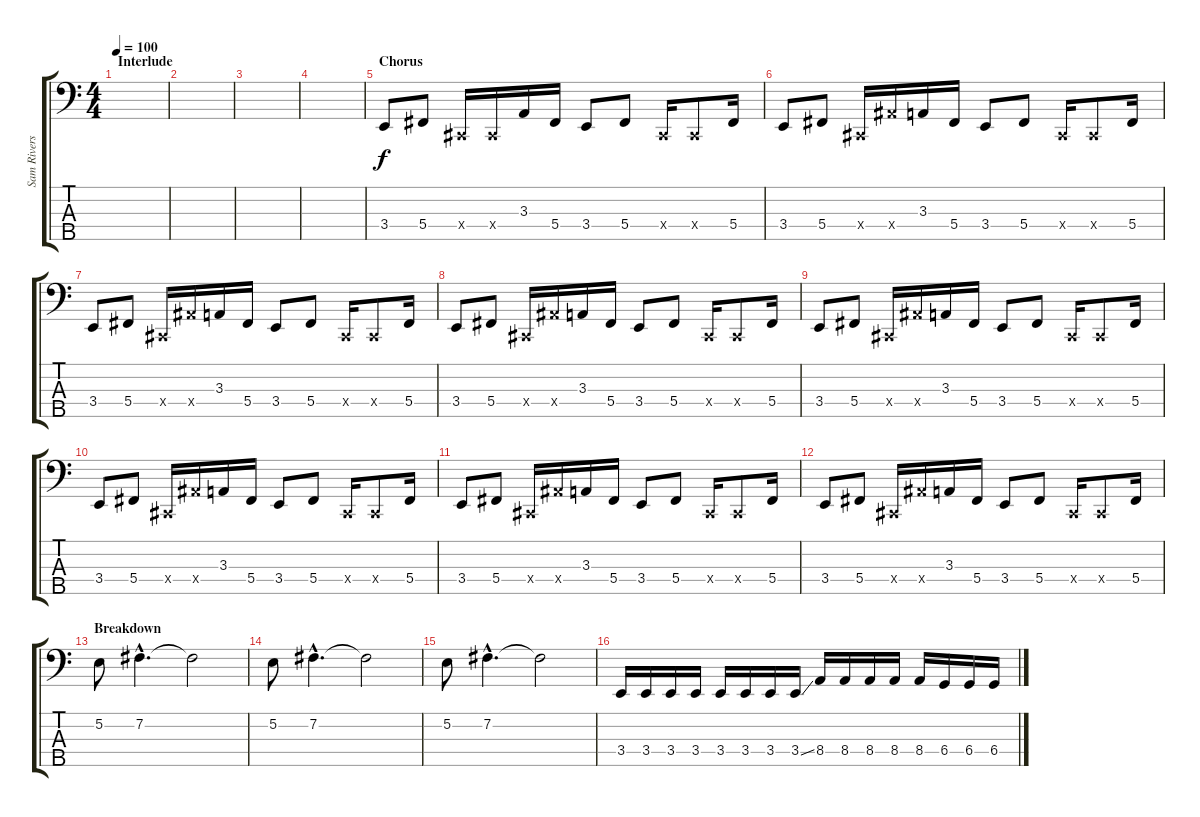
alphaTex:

\track ("Sam Rivers - Bass" "Sam Rivers") {instrument electricbassfinger}
\staff {score tabs}
\tuning (E2 B1 Gb1 Db1 Bb0) {hide}
\ts (4 4)
\section ("" "Interlude")
\tempo 100
\clef f4
\ks c
|
|
|
|
\section ("" "Chorus")
3.4.8{balance 8} 5.4.8 0.4{x}.16 0.4{x}.16 3.3.16 5.4.16 3.4.8 5.4.8 0.4{x}.16 0.4{x}.8 5.4.16 |
3.4.8 5.4.8 0.4{x}.16 9.4{x}.16 3.3.16 5.4.16 3.4.8 5.4.8 0.4{x}.16 0.4{x}.8 5.4.16 |
3.4.8 5.4.8 0.4{x}.16 9.4{x}.16 3.3.16 5.4.16 3.4.8 5.4.8 0.4{x}.16 0.4{x}.8 5.4.16 |
3.4.8 5.4.8 0.4{x}.16 9.4{x}.16 3.3.16 5.4.16 3.4.8 5.4.8 0.4{x}.16 0.4{x}.8 5.4.16 |
3.4.8 5.4.8 0.4{x}.16 9.4{x}.16 3.3.16 5.4.16 3.4.8 5.4.8 0.4{x}.16 0.4{x}.8 5.4.16 |
3.4.8 5.4.8 0.4{x}.16 9.4{x}.16 3.3.16 5.4.16 3.4.8 5.4.8 0.4{x}.16 0.4{x}.8 5.4.16 |
3.4.8 5.4.8 0.4{x}.16 9.4{x}.16 3.3.16 5.4.16 3.4.8 5.4.8 0.4{x}.16 0.4{x}.8 5.4.16 |
3.4.8 5.4.8 0.4{x}.16 9.4{x}.16 3.3.16 5.4.16 3.4.8 5.4.8 0.4{x}.16 0.4{x}.8 5.4.16 |
\section ("" "Breakdown")
5.2.8{balance 16} 7.2{hac}.4{d} 7.2{t}.2 |
5.2.8 7.2{hac}.4{d} 7.2{t}.2 |
5.2.8 7.2{hac}.4{d} 7.2{t}.2 |
3.4.16 3.4.16 3.4.16 3.4.16 3.4.16 3.4.16 3.4.16 3.4{ss}.16 8.4.16 8.4.16 8.4.16 8.4.16 8.4.16 6.4.16 6.4.16 6.4.16
